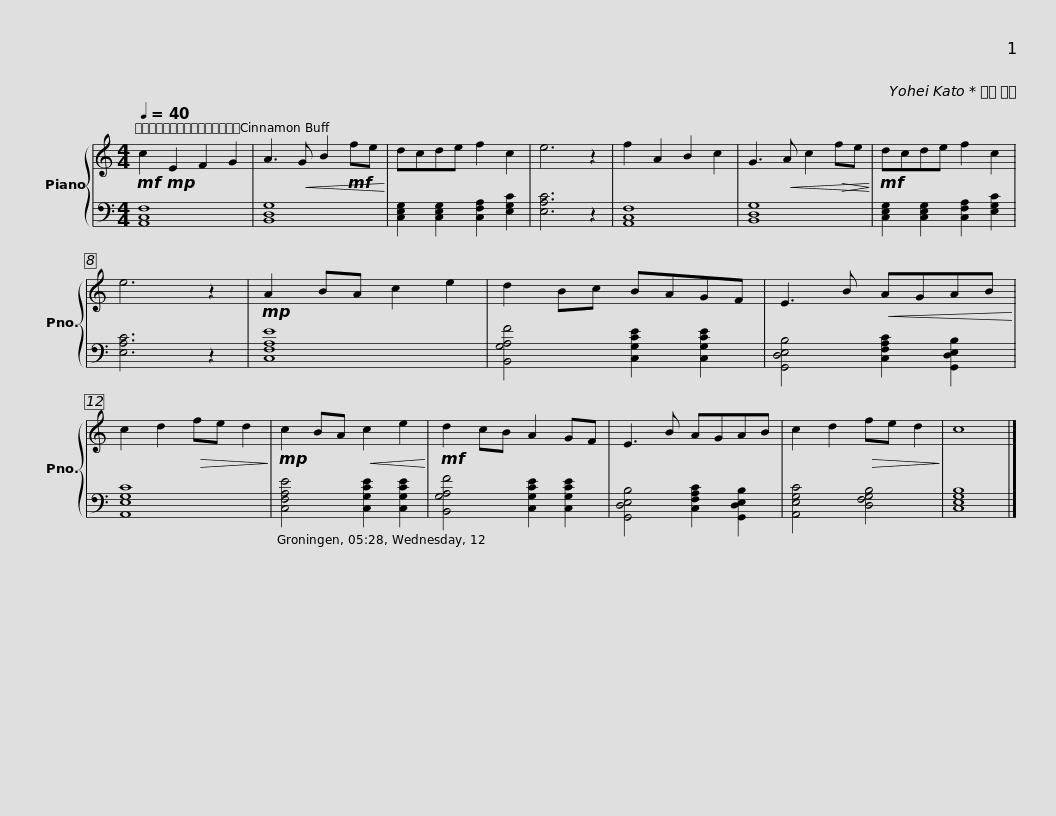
X:1
%%score { 1 | 2 }
L:1/8
Q:1/4=40
M:4/4
I:linebreak $
K:C
V:1 treble
V:2 bass
V:1
!mf! c2!mp! E2 F2 G2 | A3!<(! G B2!mf! fe!<)! | dcde f2 c2 | e6 z2 | f2 A2 B2 c2 | %5
 G3!<(! A c2!>(! fe!<)!!>)! |$!mf! dcde f2 c2 | e6 z2 |!mp! A2 BA c2 e2 | d2 Bc BAGF | %10
 E3 B!<(! AGAB!<)! | c2 d2!>(! fe d2!>)! |$!mp! c2 BA!<(! c2 e2!<)! |!mf! d2 cB A2 GF | E3 B AGAB | %15
 c2 d2!>(! fe d2!>)! | c8 |] %17
V:2
 [A,,C,F,]8 | [B,,D,G,]8 | [C,E,G,]2 [C,E,G,]2 [C,F,A,]2 [E,G,C]2 | [E,A,C]6 z2 | [A,,C,F,]8 | %5
 [B,,D,G,]8 |$ [C,E,G,]2 [C,E,G,]2 [C,F,A,]2 [E,G,C]2 | [E,A,C]6 z2 | [C,F,A,E]8 | [B,,G,A,F]4 [C,G,CE]2 [C,G,CE]2 | %10
 [G,,D,E,B,]4 [C,F,A,C]2 [G,,D,E,B,]2 | [A,,E,G,C]8 |$ [C,F,A,E]4 [C,G,CE]2 [C,G,CE]2 | [B,,G,A,F]4 [C,G,CE]2 [C,G,CE]2 | [G,,D,E,B,]4 [C,F,A,C]2 [G,,D,E,B,]2 | %15
 [A,,E,G,C]4 [D,F,G,B,]4 | [C,E,G,B,]8 |] %17
